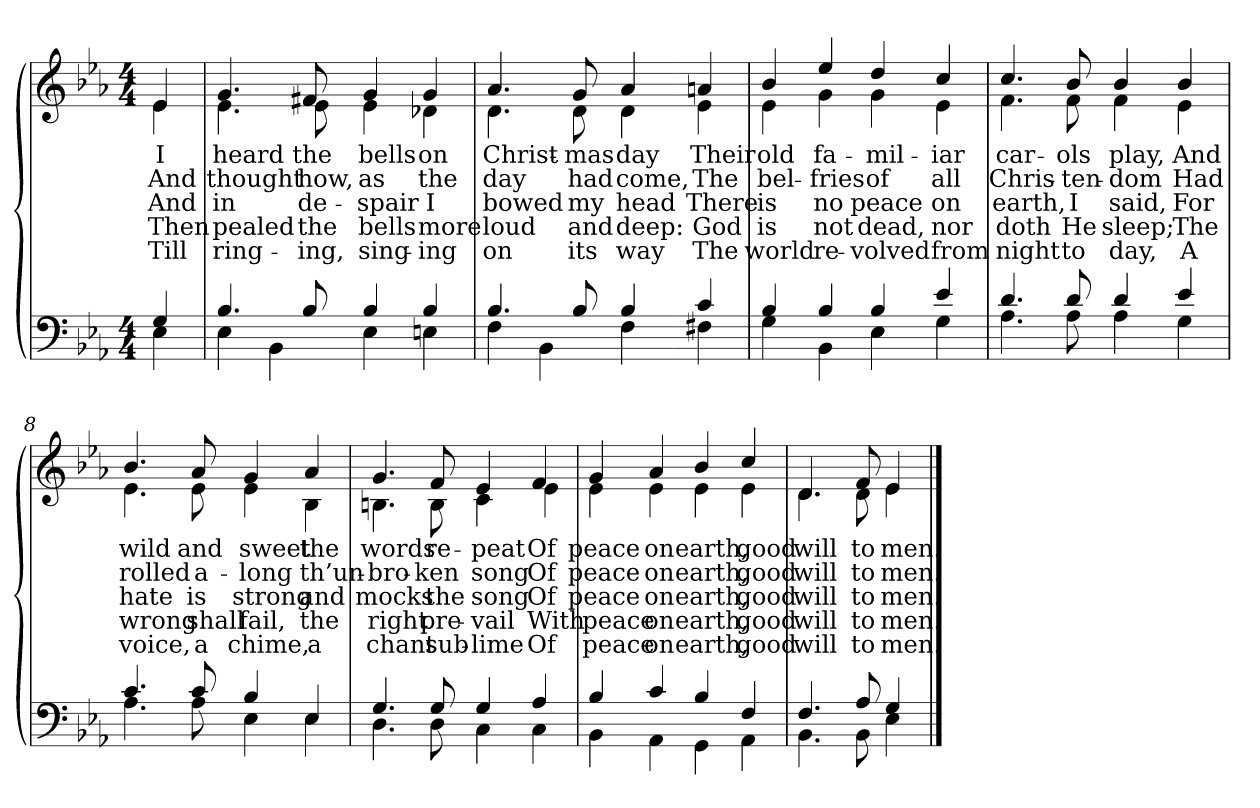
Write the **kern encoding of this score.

**kern	**kern	**text	**text	**text	**text	**text
*part2	*part1	*part1	*part1	*part1	*part1	*part1
*staff2	*staff1	*staff1	*staff1	*staff1	*staff1	*staff1
*clefF4	*clefG2	*	*	*	*	*
*k[b-e-a-]	*k[b-e-a-]	*	*	*	*	*
*M4/4	*M4/4	*	*	*	*	*
=1	=1	=1	=1	=1	=1	=1
*^	*	*	*	*	*	*
!	!	!LO:TX:b:i:t=Verse	!	!	!	!	!
!	!	!	!LO:LY:b	!LO:LY:b	!LO:LY:b	!LO:LY:b	!LO:LY:b
*	*	*^	*	*	*	*	*
4G/	4E-\	4e-/	4e-\	I	And	And	Then	Till
=2	=2	=2	=2	=2	=2	=2	=2	=2
!	!	!	!	!LO:LY:b	!LO:LY:b	!LO:LY:b	!LO:LY:b	!LO:LY:b
4.B-/	4E-\	4.g/	4.e-\	heard	thought	in	pealed	ring-
.	4BB-\	.	.	.	.	.	.	.
!	!	!	!	!LO:LY:b	!LO:LY:b	!LO:LY:b	!LO:LY:b	!LO:LY:b
8B-/	.	8f#X/	8e-\	the	how,	de-	the	-ing,
!	!	!	!	!LO:LY:b	!LO:LY:b	!LO:LY:b	!LO:LY:b	!LO:LY:b
4B-/	4E-\	4g/	4e-\	bells	as	-spair	bells	sing-
!	!	!	!	!LO:LY:b	!LO:LY:b	!LO:LY:b	!LO:LY:b	!LO:LY:b
4B-/	4En\	4g/	4d-X\	on	the	I	more	-ing
=3	=3	=3	=3	=3	=3	=3	=3	=3
!	!	!	!	!LO:LY:b	!LO:LY:b	!LO:LY:b	!LO:LY:b	!LO:LY:b
4.B-/	4F\	4.a-/	4.d\	Christ-	day	bowed	loud	on
.	4BB-\	.	.	.	.	.	.	.
!	!	!	!	!LO:LY:b	!LO:LY:b	!LO:LY:b	!LO:LY:b	!LO:LY:b
8B-/	.	8g/	8d\	-mas	had	my	and	its
!	!	!	!	!LO:LY:b	!LO:LY:b	!LO:LY:b	!LO:LY:b	!LO:LY:b
4B-/	4F\	4a-/	4d\	day	come,	head	deep:	way
!!LO:LB:g=z	!!
=4-	=4-	=4-	=4-	=4-	=4-	=4-	=4-	=4-
!	!	!	!	!LO:LY:b	!LO:LY:b	!LO:LY:b	!LO:LY:b	!LO:LY:b
4c/	4F#X\	4an/	4e-\	Their	The	There	God	The
=5	=5	=5	=5	=5	=5	=5	=5	=5
!	!	!	!	!LO:LY:b	!LO:LY:b	!LO:LY:b	!LO:LY:b	!LO:LY:b
4B-/	4G\	4b-/	4e-\	old	bel-	is	is	world
!	!	!	!	!LO:LY:b	!LO:LY:b	!LO:LY:b	!LO:LY:b	!LO:LY:b
4B-/	4BB-\	4ee-/	4g\	fa-	-fries	no	not	re-
!	!	!	!	!LO:LY:b	!LO:LY:b	!LO:LY:b	!LO:LY:b	!LO:LY:b
4B-/	4E-\	4dd/	4g\	-mil-	of	peace	dead,	-volved
!	!	!	!	!LO:LY:b	!LO:LY:b	!LO:LY:b	!LO:LY:b	!LO:LY:b
4e-/	4G\	4cc/	4e-\	-iar	all	on	nor	from
=6	=6	=6	=6	=6	=6	=6	=6	=6
!	!	!	!	!LO:LY:b	!LO:LY:b	!LO:LY:b	!LO:LY:b	!LO:LY:b
4.d/	4.A-\	4.cc/	4.f\	car-	Chris-	earth,	doth	night
!	!	!	!	!LO:LY:b	!LO:LY:b	!LO:LY:b	!LO:LY:b	!LO:LY:b
8d/	8A-\	8b-/	8f\	-ols	-ten-	I	He	to
!	!	!	!	!LO:LY:b	!LO:LY:b	!LO:LY:b	!LO:LY:b	!LO:LY:b
4d/	4A-\	4b-/	4f\	play,	-dom	said,	sleep;	day,
!!LO:LB:g=z	!!
=7-	=7-	=7-	=7-	=7-	=7-	=7-	=7-	=7-
!	!	!	!	!LO:LY:b	!LO:LY:b	!LO:LY:b	!LO:LY:b	!LO:LY:b
4e-/	4G\	4b-/	4e-\	And	Had	For	The	A
=8	=8	=8	=8	=8	=8	=8	=8	=8
!	!	!	!	!LO:LY:b	!LO:LY:b	!LO:LY:b	!LO:LY:b	!LO:LY:b
4.c/	4.A-\	4.b-/	4.e-\	wild	rolled	hate	wrong	voice,
!	!	!	!	!LO:LY:b	!LO:LY:b	!LO:LY:b	!LO:LY:b	!LO:LY:b
8c/	8A-\	8a-/	8e-\	and	a-	is	shall	a
!	!	!	!	!LO:LY:b	!LO:LY:b	!LO:LY:b	!LO:LY:b	!LO:LY:b
4B-/	4E-\	4g/	4e-\	sweet	-long	strong	fail,	chime,
!	!	!	!	!LO:LY:b	!LO:LY:b	!LO:LY:b	!LO:LY:b	!LO:LY:b
4E-/	4E-\	4a-/	4B-\	the	th’un-	and	the	a
=9	=9	=9	=9	=9	=9	=9	=9	=9
!	!	!	!	!LO:LY:b	!LO:LY:b	!LO:LY:b	!LO:LY:b	!LO:LY:b
4.G/	4.D\	4.g/	4.Bn\	words	-bro-	mocks	right	chant
!	!	!	!	!LO:LY:b	!LO:LY:b	!LO:LY:b	!LO:LY:b	!LO:LY:b
8G/	8D\	8f/	8B\	re-	-ken	the	pre-	sub-
!	!	!	!	!LO:LY:b	!LO:LY:b	!LO:LY:b	!LO:LY:b	!LO:LY:b
4G/	4C\	4e-/	4c\	-peat	song	song	-vail	-lime
!!LO:LB:g=z	!!
=10-	=10-	=10-	=10-	=10-	=10-	=10-	=10-	=10-
!	!	!	!	!LO:LY:b	!LO:LY:b	!LO:LY:b	!LO:LY:b	!LO:LY:b
4A-/	4C\	4f/	4e-\	Of	Of	Of	With	Of
=11	=11	=11	=11	=11	=11	=11	=11	=11
!	!	!	!	!LO:LY:b	!LO:LY:b	!LO:LY:b	!LO:LY:b	!LO:LY:b
4B-/	4BB-\	4g/	4e-\	peace	peace	peace	peace	peace
!	!	!	!	!LO:LY:b	!LO:LY:b	!LO:LY:b	!LO:LY:b	!LO:LY:b
4c/	4AA-\	4a-/	4e-\	on	on	on	on	on
!	!	!	!	!LO:LY:b	!LO:LY:b	!LO:LY:b	!LO:LY:b	!LO:LY:b
4B-/	4GG\	4b-/	4e-\	earth,	earth,	earth,	earth,	earth,
!	!	!	!	!LO:LY:b	!LO:LY:b	!LO:LY:b	!LO:LY:b	!LO:LY:b
4F/	4AA-\	4cc/	4e-\	good	good	good	good	good
=12	=12	=12	=12	=12	=12	=12	=12	=12
!	!	!	!	!LO:LY:b	!LO:LY:b	!LO:LY:b	!LO:LY:b	!LO:LY:b
4.F/	4.BB-\	4.d/	4.d\	will	will	will	will	will
!	!	!	!	!LO:LY:b	!LO:LY:b	!LO:LY:b	!LO:LY:b	!LO:LY:b
8A-/	8BB-\	8f/	8d\	to	to	to	to	to
!	!	!	!	!LO:LY:b	!LO:LY:b	!LO:LY:b	!LO:LY:b	!LO:LY:b
4G/	4E-\	4e-/	4e-\	men.	men.	men.	men.	men.
*v	*v	*	*	*	*	*	*	*
*	*v	*v	*	*	*	*	*
==	==	==	==	==	==	==
*-	*-	*-	*-	*-	*-	*-
